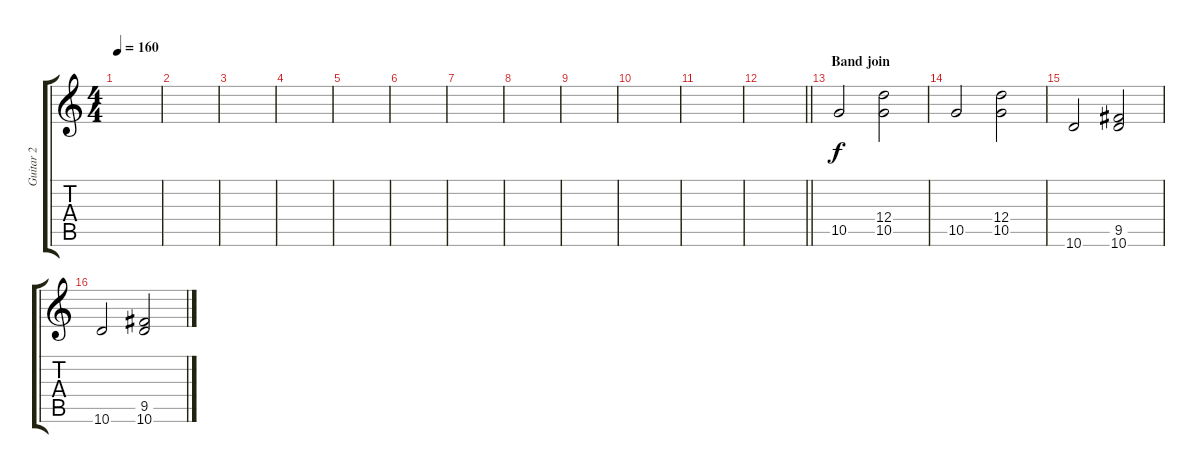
\track ("Guitar 2" "Guitar 2") {instrument overdrivenguitar}
\staff {score tabs}
\tuning (E4 B3 G3 D3 A2 E2) {hide}
\ts (4 4)
\tempo 160
\clef g2
\ks c
|
|
|
|
|
|
|
|
|
|
|
\barLineRight lightlight
|
\section ("" "Band join")
10.5.2 (12.4 10.5).2 |
10.5.2 (12.4 10.5).2 |
10.6.2 (9.5 10.6).2 |
10.6.2 (9.5 10.6).2
